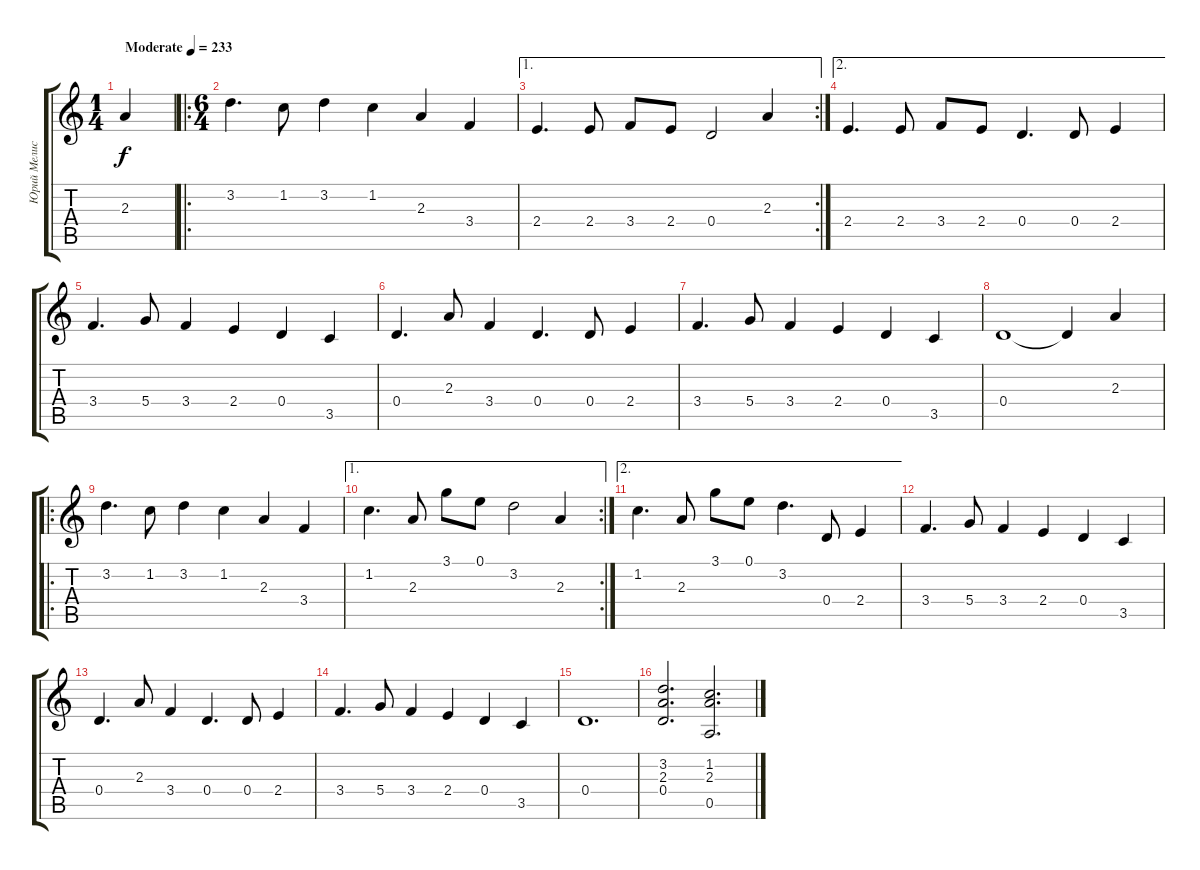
\track ("Юрий Мелисов" "Юрий Мелис") {instrument acousticguitarnylon}
\staff {score tabs}
\tuning (E4 B3 G3 D3 A2 E2) {hide}
\ts (1 4)
\tempo (233 "Moderate")
\clef g2
\ks c
2.3.4{dy f instrument acousticguitarnylon} |
\ro
\ts (6 4)
3.2.4{d} 1.2.8 3.2.4 1.2.4 2.3.4 3.4.4 |
\ae 1
\rc 2
2.4.4{d} 2.4.8 3.4.8 2.4.8 0.4.2 2.3.4 |
\ae 2
2.4.4{d} 2.4.8 3.4.8 2.4.8 0.4.4{d} 0.4.8 2.4.4 |
3.4.4{d} 5.4.8 3.4.4 2.4.4 0.4.4 3.5.4 |
0.4.4{d} 2.3.8 3.4.4 0.4.4{d} 0.4.8 2.4.4 |
3.4.4{d} 5.4.8 3.4.4 2.4.4 0.4.4 3.5.4 |
0.4.1 0.4{t}.4 2.3.4 |
\ro
3.2.4{d} 1.2.8 3.2.4 1.2.4 2.3.4 3.4.4 |
\ae 1
\rc 2
1.2.4{d} 2.3.8 3.1.8 0.1.8 3.2.2 2.3.4 |
\ae 2
1.2.4{d} 2.3.8 3.1.8 0.1.8 3.2.4{d} 0.4.8 2.4.4 |
3.4.4{d} 5.4.8 3.4.4 2.4.4 0.4.4 3.5.4 |
0.4.4{d} 2.3.8 3.4.4 0.4.4{d} 0.4.8 2.4.4 |
3.4.4{d} 5.4.8 3.4.4 2.4.4 0.4.4 3.5.4 |
0.4.1{d} |
(3.2 2.3 0.4).2{d} (1.2 2.3 0.5).2{d}
